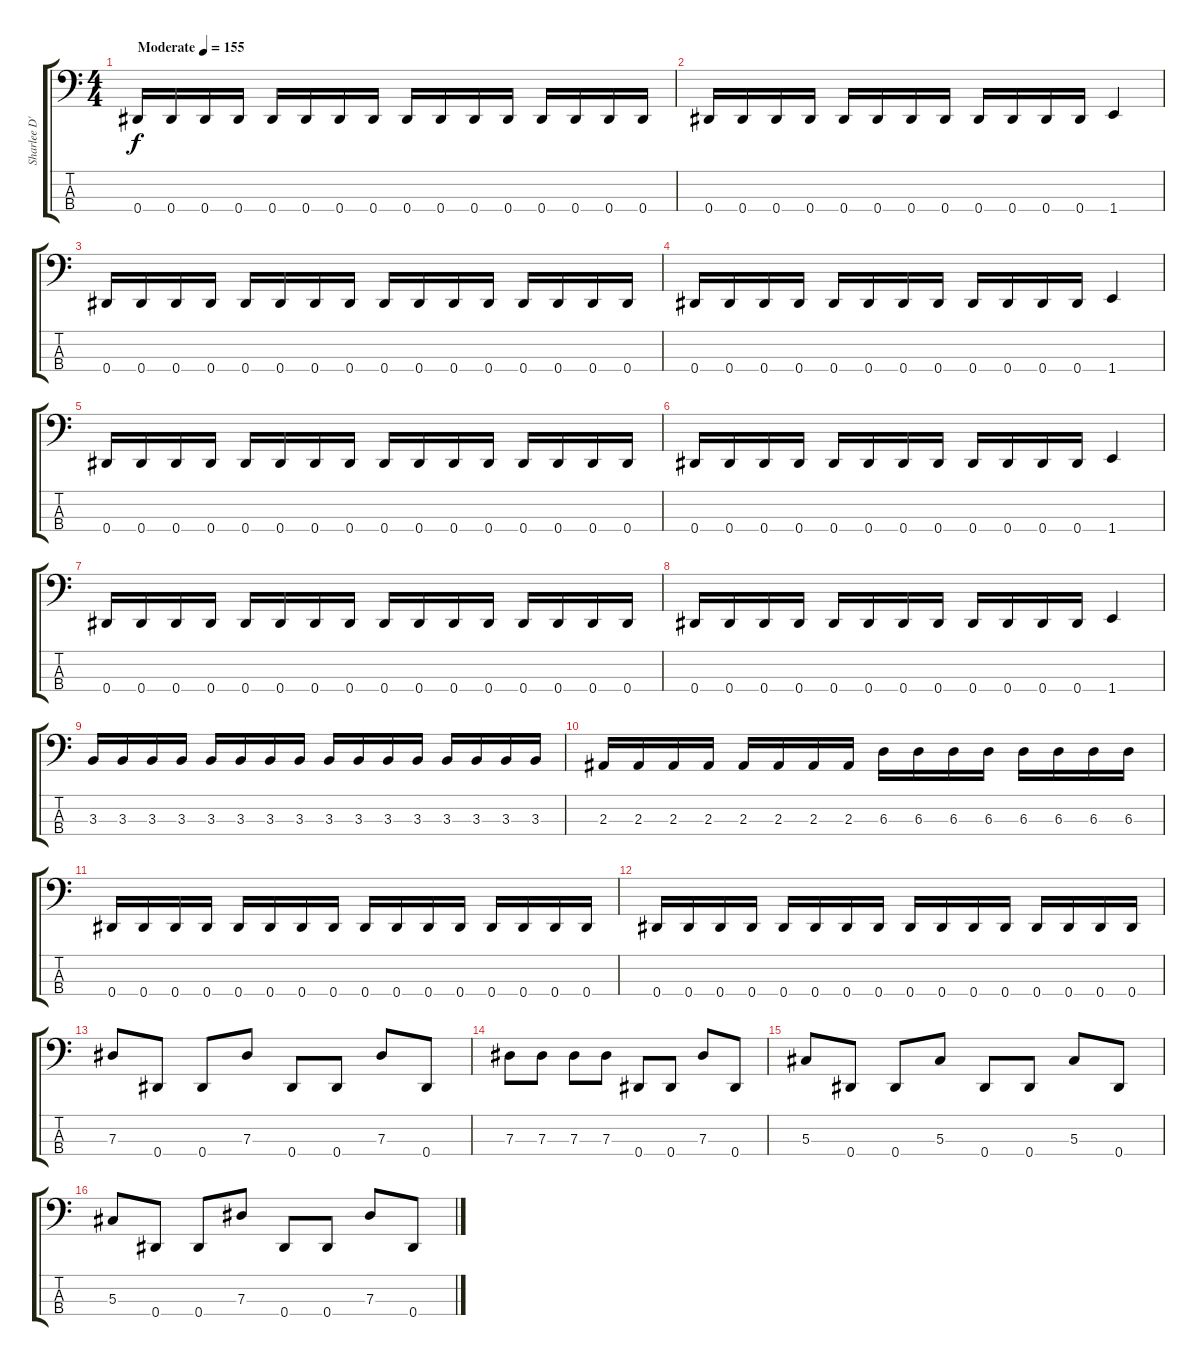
\track ("Sharlee D'angelo" "Sharlee D'") {instrument electricbasspick}
\staff {score tabs}
\tuning (Gb2 Db2 Ab1 Eb1) {hide}
\ts (4 4)
\tempo (155 "Moderate")
\clef f4
\ks c
0.4.16{dy f instrument electricbasspick} 0.4.16 0.4.16 0.4.16 0.4.16 0.4.16 0.4.16 0.4.16 0.4.16 0.4.16 0.4.16 0.4.16 0.4.16 0.4.16 0.4.16 0.4.16 |
0.4.16 0.4.16 0.4.16 0.4.16 0.4.16 0.4.16 0.4.16 0.4.16 0.4.16 0.4.16 0.4.16 0.4.16 1.4.4 |
0.4.16 0.4.16 0.4.16 0.4.16 0.4.16 0.4.16 0.4.16 0.4.16 0.4.16 0.4.16 0.4.16 0.4.16 0.4.16 0.4.16 0.4.16 0.4.16 |
0.4.16 0.4.16 0.4.16 0.4.16 0.4.16 0.4.16 0.4.16 0.4.16 0.4.16 0.4.16 0.4.16 0.4.16 1.4.4 |
0.4.16 0.4.16 0.4.16 0.4.16 0.4.16 0.4.16 0.4.16 0.4.16 0.4.16 0.4.16 0.4.16 0.4.16 0.4.16 0.4.16 0.4.16 0.4.16 |
0.4.16 0.4.16 0.4.16 0.4.16 0.4.16 0.4.16 0.4.16 0.4.16 0.4.16 0.4.16 0.4.16 0.4.16 1.4.4 |
0.4.16 0.4.16 0.4.16 0.4.16 0.4.16 0.4.16 0.4.16 0.4.16 0.4.16 0.4.16 0.4.16 0.4.16 0.4.16 0.4.16 0.4.16 0.4.16 |
0.4.16 0.4.16 0.4.16 0.4.16 0.4.16 0.4.16 0.4.16 0.4.16 0.4.16 0.4.16 0.4.16 0.4.16 1.4.4 |
3.3.16 3.3.16 3.3.16 3.3.16 3.3.16 3.3.16 3.3.16 3.3.16 3.3.16 3.3.16 3.3.16 3.3.16 3.3.16 3.3.16 3.3.16 3.3.16 |
2.3.16 2.3.16 2.3.16 2.3.16 2.3.16 2.3.16 2.3.16 2.3.16 6.3.16 6.3.16 6.3.16 6.3.16 6.3.16 6.3.16 6.3.16 6.3.16 |
0.4.16 0.4.16 0.4.16 0.4.16 0.4.16 0.4.16 0.4.16 0.4.16 0.4.16 0.4.16 0.4.16 0.4.16 0.4.16 0.4.16 0.4.16 0.4.16 |
0.4.16 0.4.16 0.4.16 0.4.16 0.4.16 0.4.16 0.4.16 0.4.16 0.4.16 0.4.16 0.4.16 0.4.16 0.4.16 0.4.16 0.4.16 0.4.16 |
7.3.8 0.4.8 0.4.8 7.3.8 0.4.8 0.4.8 7.3.8 0.4.8 |
7.3.8 7.3.8 7.3.8 7.3.8 0.4.8 0.4.8 7.3.8 0.4.8 |
5.3.8 0.4.8 0.4.8 5.3.8 0.4.8 0.4.8 5.3.8 0.4.8 |
5.3.8 0.4.8 0.4.8 7.3.8 0.4.8 0.4.8 7.3.8 0.4.8
